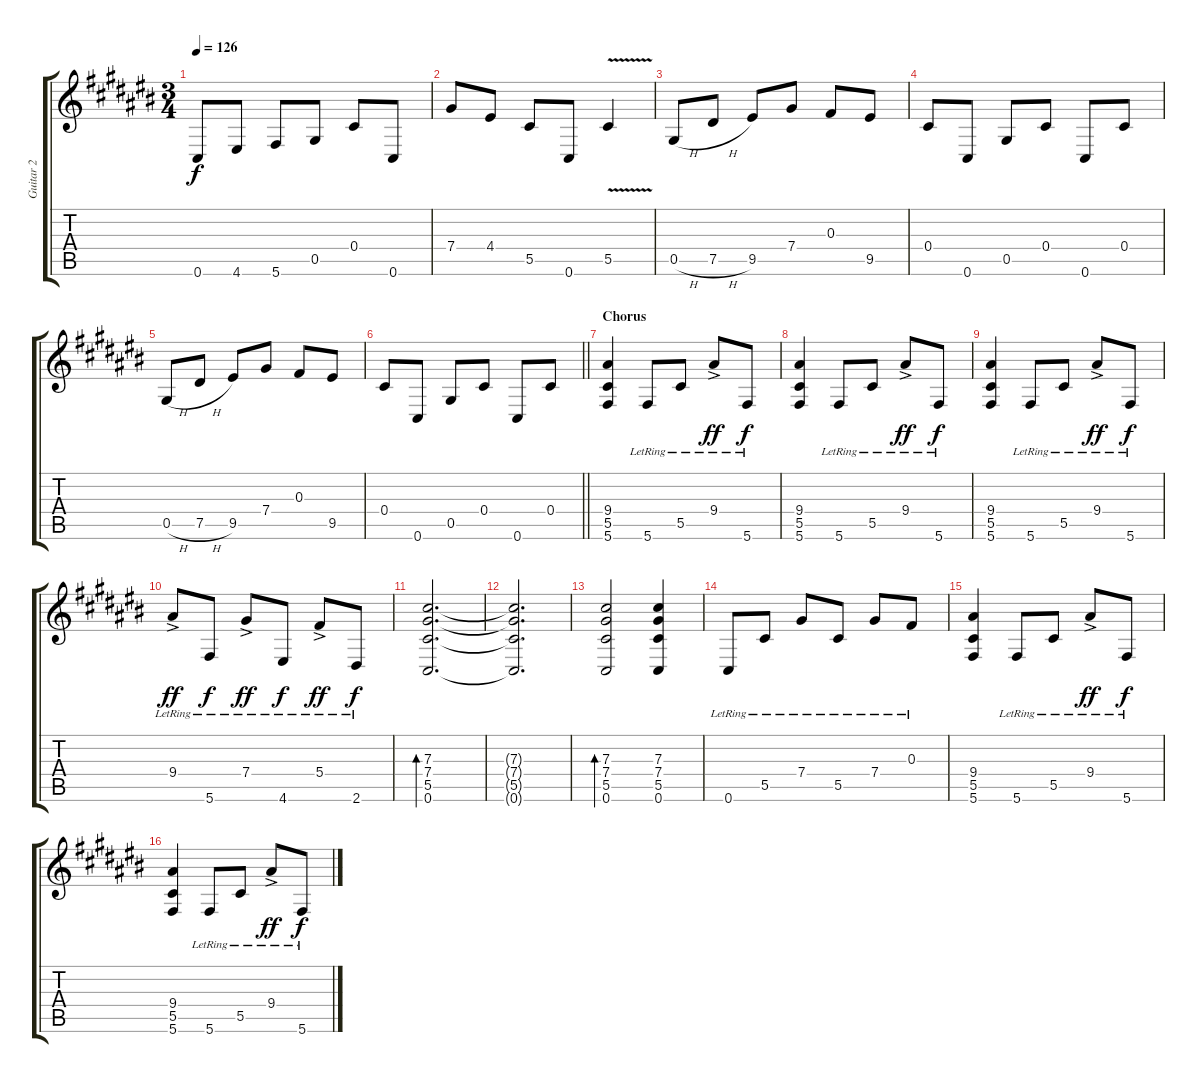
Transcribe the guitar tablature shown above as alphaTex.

\track ("Guitar 2" "Guitar 2") {instrument distortionguitar}
\staff {score tabs}
\tuning (Eb4 Bb3 Gb3 Db3 Ab2 Db2) {hide}
\ts (3 4)
\tempo 126
\clef g2
\ks c#
0.6.8{dy f} 4.6.8 5.6.8 0.5.8 0.4.8 0.6.8 |
7.4.8 4.4.8 5.5.8 0.6.8 5.5{v}.4 |
0.5{h}.8 7.5{h}.8 9.5.8 7.4.8 0.3.8 9.5.8 |
0.4.8 0.6.8 0.5.8 0.4.8 0.6.8 0.4.8 |
0.5{h}.8 7.5{h}.8 9.5.8 7.4.8 0.3.8 9.5.8 |
\barLineRight lightlight
0.4.8 0.6.8 0.5.8 0.4.8 0.6.8 0.4.8 |
\section ("" "Chorus")
(9.4 5.5 5.6).4 5.6{lr}.8 5.5{lr}.8 9.4{ac lr}.8{dy ff beam merge} 5.6{lr}.8{dy f} |
(9.4 5.5 5.6).4 5.6{lr}.8 5.5{lr}.8 9.4{ac lr}.8{dy ff beam merge} 5.6{lr}.8{dy f} |
(9.4 5.5 5.6).4 5.6{lr}.8 5.5{lr}.8 9.4{ac lr}.8{dy ff beam merge} 5.6{lr}.8{dy f} |
9.4{ac lr}.8{dy ff beam merge} 5.6{lr}.8{dy f} 7.4{ac lr}.8{dy ff} 4.6{lr}.8{dy f} 5.4{ac lr}.8{dy ff} 2.6{lr}.8{dy f} |
(7.3 7.4 5.5 0.6).2{d bd 120} |
(7.3{t} 7.4{t} 5.5{t} 0.6{t}).2{d} |
(7.3 7.4 5.5 0.6).2{bd 120} (7.3 7.4 5.5 0.6).4 |
0.6{lr}.8 5.5{lr}.8 7.4{lr}.8 5.5{lr}.8 7.4{lr}.8 0.3{lr}.8 |
(9.4 5.5 5.6).4 5.6{lr}.8 5.5{lr}.8 9.4{ac lr}.8{dy ff beam merge} 5.6{lr}.8{dy f} |
(9.4 5.5 5.6).4 5.6{lr}.8 5.5{lr}.8 9.4{ac lr}.8{dy ff beam merge} 5.6{lr}.8{dy f}
